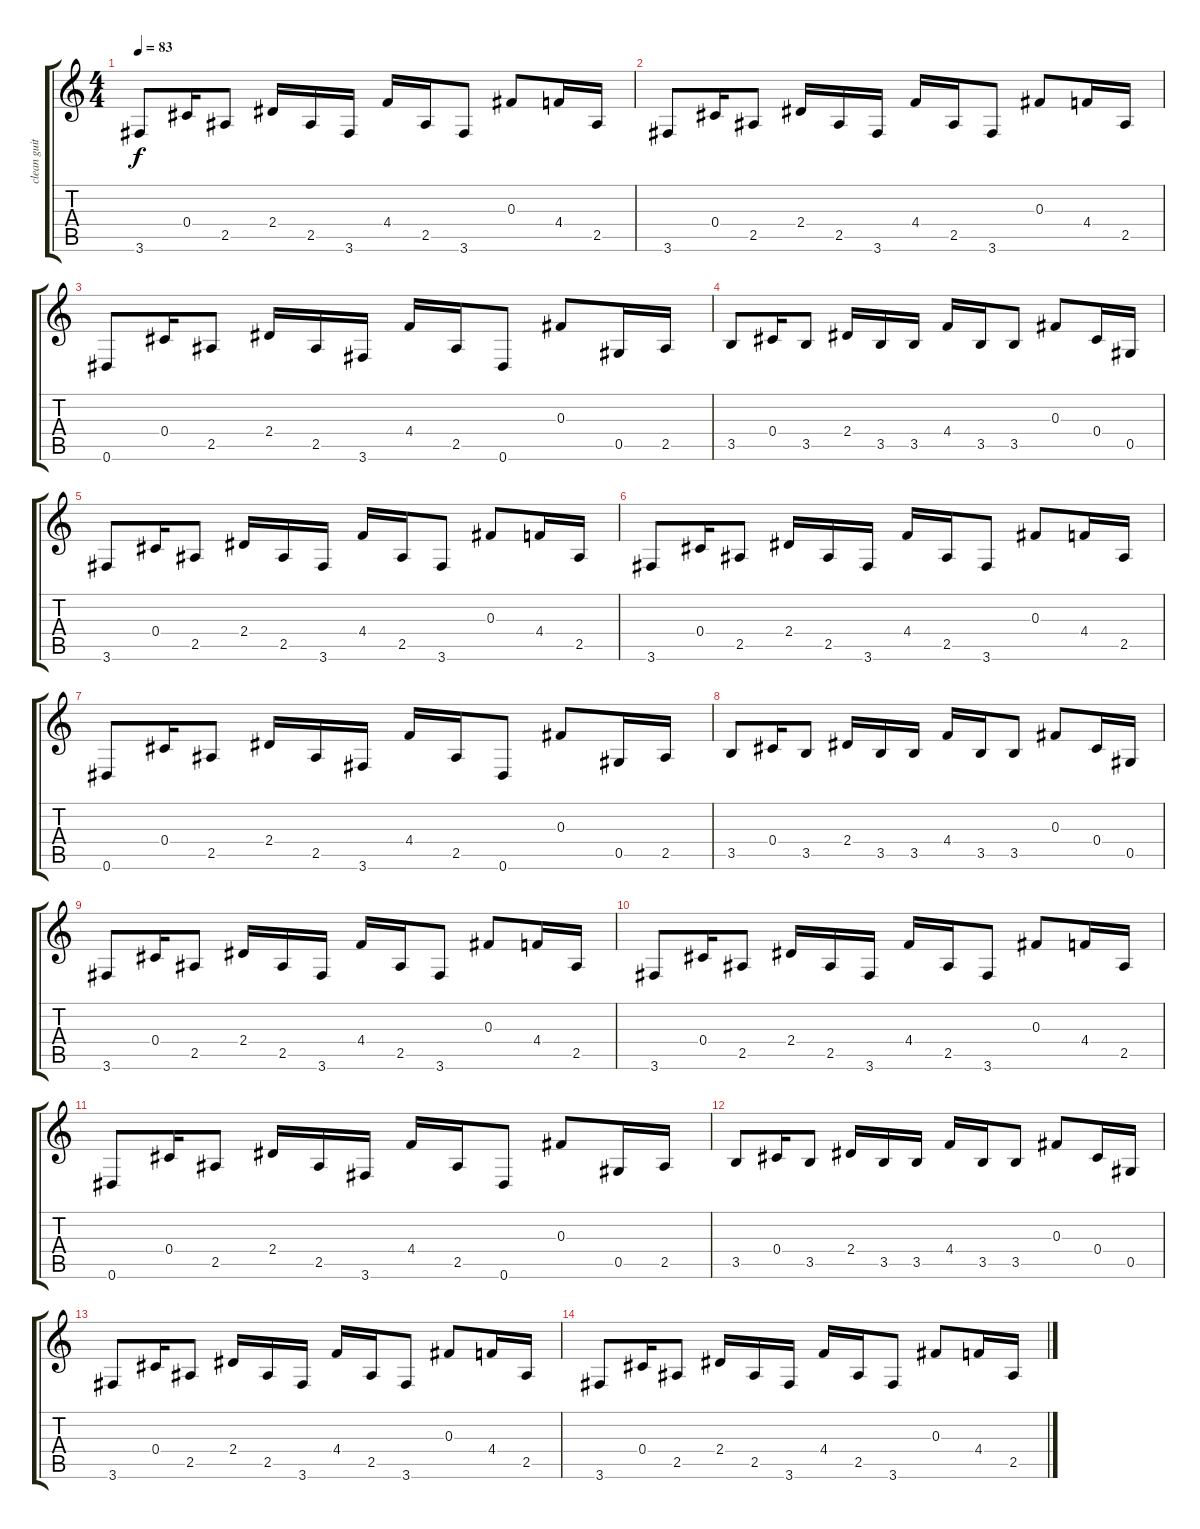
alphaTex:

\track ("clean guitar" "clean guit") {instrument electricguitarclean}
\staff {score tabs}
\tuning (Eb4 Bb3 Gb3 Db3 Ab2 Eb2) {hide}
\ts (4 4)
\tempo 83
\clef g2
\ks c
3.6.8{dy f} 0.4.16 2.5.8 2.4.16 2.5.16 3.6.16 4.4.16 2.5.16 3.6.8 0.3.8 4.4.16 2.5.16 |
3.6.8 0.4.16 2.5.8 2.4.16 2.5.16 3.6.16 4.4.16 2.5.16 3.6.8 0.3.8 4.4.16 2.5.16 |
0.6.8 0.4.16 2.5.8 2.4.16 2.5.16 3.6.16 4.4.16 2.5.16 0.6.8 0.3.8 0.5.16 2.5.16 |
3.5.8 0.4.16 3.5.8 2.4.16 3.5.16 3.5.16 4.4.16 3.5.16 3.5.8 0.3.8 0.4.16 0.5.16 |
3.6.8 0.4.16 2.5.8 2.4.16 2.5.16 3.6.16 4.4.16 2.5.16 3.6.8 0.3.8 4.4.16 2.5.16 |
3.6.8 0.4.16 2.5.8 2.4.16 2.5.16 3.6.16 4.4.16 2.5.16 3.6.8 0.3.8 4.4.16 2.5.16 |
0.6.8 0.4.16 2.5.8 2.4.16 2.5.16 3.6.16 4.4.16 2.5.16 0.6.8 0.3.8 0.5.16 2.5.16 |
3.5.8 0.4.16 3.5.8 2.4.16 3.5.16 3.5.16 4.4.16 3.5.16 3.5.8 0.3.8 0.4.16 0.5.16 |
3.6.8 0.4.16 2.5.8 2.4.16 2.5.16 3.6.16 4.4.16 2.5.16 3.6.8 0.3.8 4.4.16 2.5.16 |
3.6.8 0.4.16 2.5.8 2.4.16 2.5.16 3.6.16 4.4.16 2.5.16 3.6.8 0.3.8 4.4.16 2.5.16 |
0.6.8 0.4.16 2.5.8 2.4.16 2.5.16 3.6.16 4.4.16 2.5.16 0.6.8 0.3.8 0.5.16 2.5.16 |
3.5.8 0.4.16 3.5.8 2.4.16 3.5.16 3.5.16 4.4.16 3.5.16 3.5.8 0.3.8 0.4.16 0.5.16 |
3.6.8 0.4.16 2.5.8 2.4.16 2.5.16 3.6.16 4.4.16 2.5.16 3.6.8 0.3.8 4.4.16 2.5.16 |
3.6.8 0.4.16 2.5.8 2.4.16 2.5.16 3.6.16 4.4.16 2.5.16 3.6.8 0.3.8 4.4.16 2.5.16
